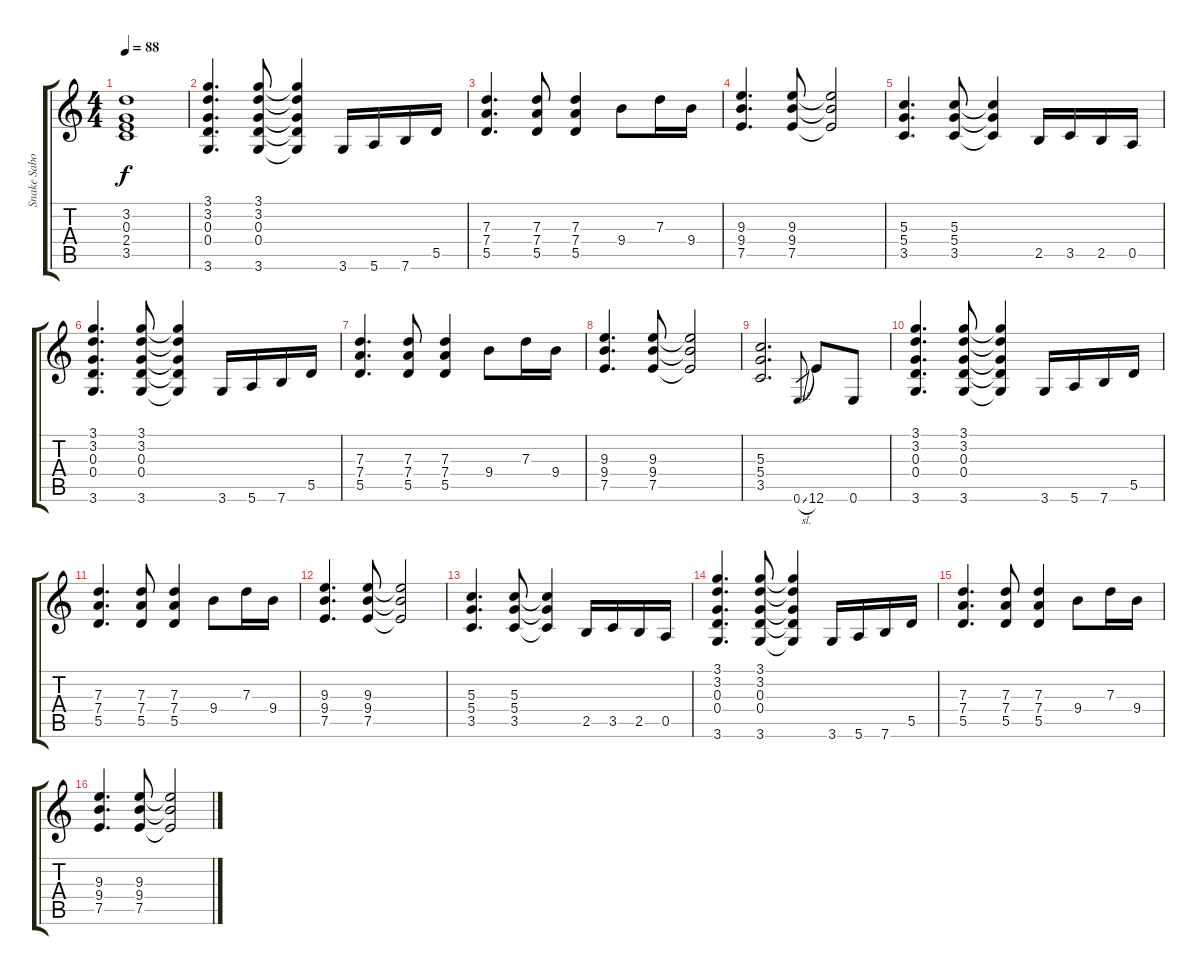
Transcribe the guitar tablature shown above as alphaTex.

\track ("Snake Sabo - Guitar" "Snake Sabo") {instrument acousticguitarsteel}
\staff {score tabs}
\tuning (E4 B3 G3 D3 A2 E2) {hide}
\ts (4 4)
\tempo 88
\clef g2
\ks c
(3.2 0.3 2.4 3.5).1{dy f} |
(3.1 3.2 0.3 0.4 3.6).4{d} (3.1 3.2 0.3 0.4 3.6).8 (3.1{t} 3.2{t} 0.3{t} 0.4{t} 3.6{t}).4 3.6.16 5.6.16 7.6.16 5.5.16 |
(7.3 7.4 5.5).4{d} (7.3 7.4 5.5).8 (7.3 7.4 5.5).4 9.4.8 7.3.16 9.4.16 |
(9.3 9.4 7.5).4{d} (9.3 9.4 7.5).8 (9.3{t} 9.4{t} 7.5{t}).2 |
(5.3 5.4 3.5).4{d} (5.3 5.4 3.5).8 (5.3{t} 5.4{t} 3.5{t}).4 2.5.16 3.5.16 2.5.16 0.5.16 |
(3.1 3.2 0.3 0.4 3.6).4{d} (3.1 3.2 0.3 0.4 3.6).8 (3.1{t} 3.2{t} 0.3{t} 0.4{t} 3.6{t}).4 3.6.16 5.6.16 7.6.16 5.5.16 |
(7.3 7.4 5.5).4{d} (7.3 7.4 5.5).8 (7.3 7.4 5.5).4 9.4.8 7.3.16 9.4.16 |
(9.3 9.4 7.5).4{d} (9.3 9.4 7.5).8 (9.3{t} 9.4{t} 7.5{t}).2 |
(5.3 5.4 3.5).2{d} 0.6{sl}.8{gr} 12.6.8 0.6.8 |
(3.1 3.2 0.3 0.4 3.6).4{d} (3.1 3.2 0.3 0.4 3.6).8 (3.1{t} 3.2{t} 0.3{t} 0.4{t} 3.6{t}).4 3.6.16 5.6.16 7.6.16 5.5.16 |
(7.3 7.4 5.5).4{d} (7.3 7.4 5.5).8 (7.3 7.4 5.5).4 9.4.8 7.3.16 9.4.16 |
(9.3 9.4 7.5).4{d} (9.3 9.4 7.5).8 (9.3{t} 9.4{t} 7.5{t}).2 |
(5.3 5.4 3.5).4{d} (5.3 5.4 3.5).8 (5.3{t} 5.4{t} 3.5{t}).4 2.5.16 3.5.16 2.5.16 0.5.16 |
(3.1 3.2 0.3 0.4 3.6).4{d} (3.1 3.2 0.3 0.4 3.6).8 (3.1{t} 3.2{t} 0.3{t} 0.4{t} 3.6{t}).4 3.6.16 5.6.16 7.6.16 5.5.16 |
(7.3 7.4 5.5).4{d} (7.3 7.4 5.5).8 (7.3 7.4 5.5).4 9.4.8 7.3.16 9.4.16 |
(9.3 9.4 7.5).4{d} (9.3 9.4 7.5).8 (9.3{t} 9.4{t} 7.5{t}).2
